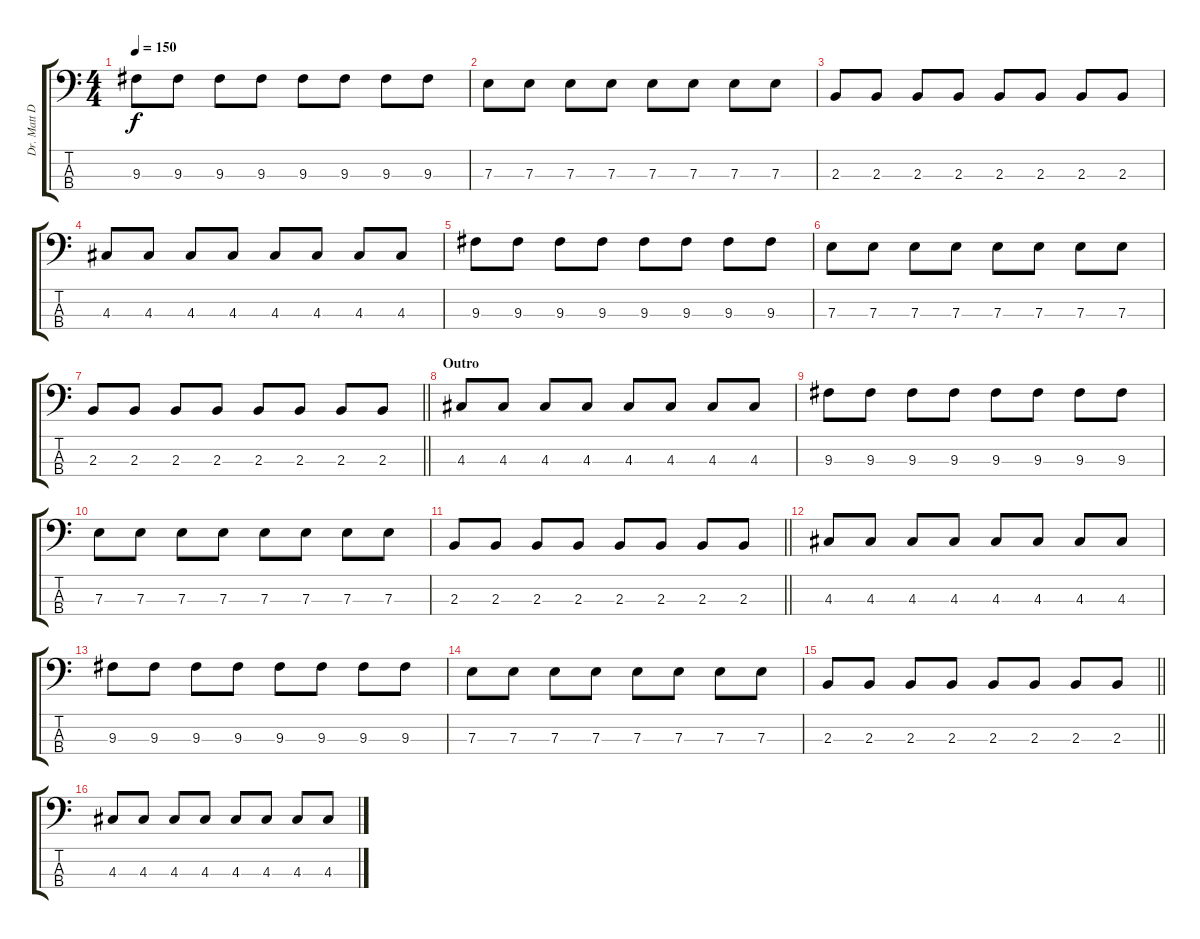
\track ("Dr. Matt Destruction" "Dr. Matt D") {instrument electricbasspick}
\staff {score tabs}
\tuning (G2 D2 A1 E1) {hide}
\ts (4 4)
\tempo 150
\clef f4
\ks c
9.3.8{dy f} 9.3.8 9.3.8 9.3.8 9.3.8 9.3.8 9.3.8 9.3.8 |
7.3.8 7.3.8 7.3.8 7.3.8 7.3.8 7.3.8 7.3.8 7.3.8 |
2.3.8 2.3.8 2.3.8 2.3.8 2.3.8 2.3.8 2.3.8 2.3.8 |
4.3.8 4.3.8 4.3.8 4.3.8 4.3.8 4.3.8 4.3.8 4.3.8 |
9.3.8 9.3.8 9.3.8 9.3.8 9.3.8 9.3.8 9.3.8 9.3.8 |
7.3.8 7.3.8 7.3.8 7.3.8 7.3.8 7.3.8 7.3.8 7.3.8 |
\barLineRight lightlight
2.3.8 2.3.8 2.3.8 2.3.8 2.3.8 2.3.8 2.3.8 2.3.8 |
\section ("" "Outro")
4.3.8 4.3.8 4.3.8 4.3.8 4.3.8 4.3.8 4.3.8 4.3.8 |
9.3.8 9.3.8 9.3.8 9.3.8 9.3.8 9.3.8 9.3.8 9.3.8 |
7.3.8 7.3.8 7.3.8 7.3.8 7.3.8 7.3.8 7.3.8 7.3.8 |
\barLineRight lightlight
2.3.8 2.3.8 2.3.8 2.3.8 2.3.8 2.3.8 2.3.8 2.3.8 |
4.3.8 4.3.8 4.3.8 4.3.8 4.3.8 4.3.8 4.3.8 4.3.8 |
9.3.8 9.3.8 9.3.8 9.3.8 9.3.8 9.3.8 9.3.8 9.3.8 |
7.3.8 7.3.8 7.3.8 7.3.8 7.3.8 7.3.8 7.3.8 7.3.8 |
\barLineRight lightlight
2.3.8 2.3.8 2.3.8 2.3.8 2.3.8 2.3.8 2.3.8 2.3.8 |
4.3.8 4.3.8 4.3.8 4.3.8 4.3.8 4.3.8 4.3.8 4.3.8
